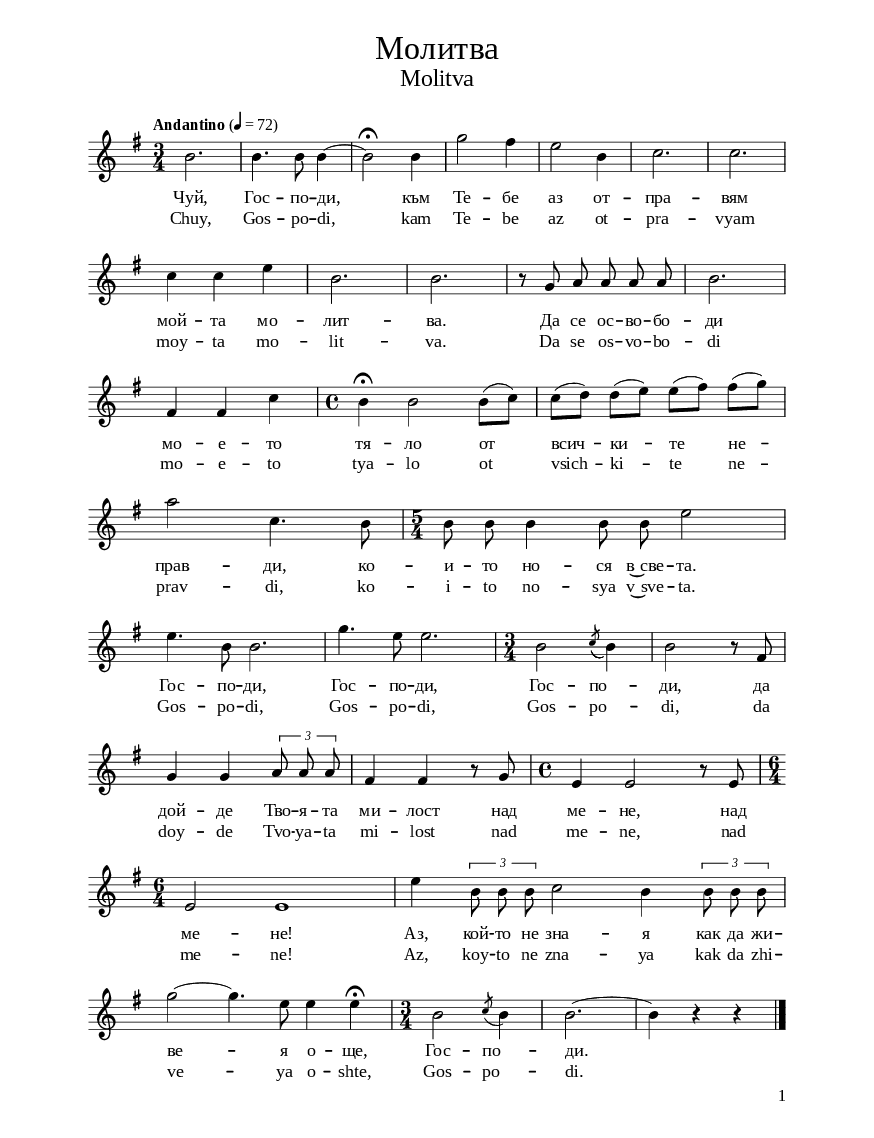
\version "2.24.0"

% include paper part and global functions
\include "include/globals.ily"

\bookpart {
  \label #'ref178
  \tocItem \markup "Молитва (Чуй, Господи) – Molitva (Chuy, Gospodi)"
  \include "include/bookpart-paper.ily"
  \score {
    \include "include/score-layout.ily"

    \new Voice \absolute {
      \clef treble
      \key g \major
      \time 3/4
      \tempoFunc "Andantino" 4 "72"
      \autoBeamOff
      
      b'2. | % 2
      b'4.  b'8  b'4 ~ | % 3
      b'2 ^\fermata  b'4 | % 4
      g''2  fis''4 | % 5
      e''2  b'4 | % 6
      c''2. | % 7
      c''2. \break | % 8
      c''4  c''4  e''4 | % 9
      b'2. |
      b'2. | % 11
      r8  g'8  a'8  a'8  a'8  a'8 | % 12
      b'2. \break | % 13
      fis'4  fis'4  c''4 | % 14
      \time 4/4  | % 14
      b'4 ^\fermata  b'2  b'8 ( [
      c''8 ) ] | % 15
      c''8 ( [  d''8 ) ]  d''8 ( [
      e''8 ) ]  e''8 ( [  fis''8 ) ]  fis''8 (
      [  g''8 ) ] \break | % 16
      a''2  c''4.  b'8 | % 17
      \time 5/4  | % 17
      b'8  b'8  b'4  b'8  b'8
      e''2 \break | % 18
      e''4.  b'8  b'2. | % 19
      g''4.  e''8  e''2. |
      \time 3/4  |
      b'2 \acciaccatura {  c''8 ( }  b'4 ) | % 21
      b'2 r8  fis'8 \break | % 22
      g'4  g'4
      \times 2/3  {
        a'8   a'8  a'8
      }
      | % 23
      fis'4  fis'4 r8  g'8 | % 24
      \time 4/4  | % 24
      e'4  e'2 r8  e'8 \break | % 25
      \time 6/4  | % 25
      e'2 e'1 | % 26
      e''4
      \tupletUp
      \times 2/3  {
        b'8   b'8  b'8
      }
      c''2  b'4
      \times 2/3  {
        b'8  b'8  b'8
      }
      \break | % 27
      g''2 ~  g''4.  e''8  e''4
      e''4 ^\fermata | % 28
      \time 3/4  | % 28
      b'2 \acciaccatura {  c''8 }  b'4 | % 29
      b'2. ~ |
      b'4 r4 r4 \bar "|."
    }


    \addlyrics { Чуй, Гос -- по -- ди,  към Те --
      бе аз от -- пра -- вям мой -- та
      мо -- лит -- ва. Да се ос -- во --
      бо -- ди мо -- е -- то тя -- ло от
      всич -- ки -- те  не
      -- прав -- ди, ко -- и -- то но --
      ся в~све -- та. Гос -- по -- ди,
      Гос -- по -- ди, Гос -- по -- ди,
      да дой -- де Тво -- я -- та ми --
      лост над ме -- не, над ме -- не!
      Аз, кой -- то не зна -- я как да
      жи -- ве -- я о -- ще, Гос --
      по -- ди.}
    \addlyrics {Chuy, Gos -- po -- di,  kam Te --
      be az ot -- pra -- vyam moy -- ta
      mo -- lit -- va. Da se os -- vo --
      bo -- di mo -- e -- to tya -- lo ot
      vsich -- ki -- te  ne
      -- prav -- di, ko -- i -- to no --
      sya v~sve -- ta. Gos -- po -- di,
      Gos -- po -- di, Gos -- po -- di,
      da doy -- de Tvo -- ya -- ta mi --
      lost nad me -- ne, nad me -- ne!
      Az, koy -- to ne zna -- ya kak da
      zhi -- ve -- ya o -- shte, Gos --
      po -- di.}


   \header {
      title = \titleFunc "Молитва" "Molitva"
    }


    \midi{}

  } % score



  % include foreign translation(s) of the song
  \version "2.24.1"

\markup \fill-line { \fontsize #deTitleFontSize "Gebet" }
\markup \null
\markup \null
\markup \fontsize #deCoupletFontSize {
  \hspace #10
  \override #`(baseline-skip . ,deCoupletBaselineSkip)

  \column { 

    \line { " "Höre, Herr, an Dich richte ich mein Gebet. }

    \line { " "Mein Körper befreie sich von allen Ungerechtigkeiten, }

    \line { " "die ich in die Welt bringe. }

    \line { " "Herr, Herr, Herr, Deine Barmherzigkeit komme,}

    \line { " "über mich, über mich.}

    \line { " "Ich, der ich noch nicht weiß,}

    \line { " "wie ich leben soll.}


}

}


} % bookpart

% Più mosso
%
